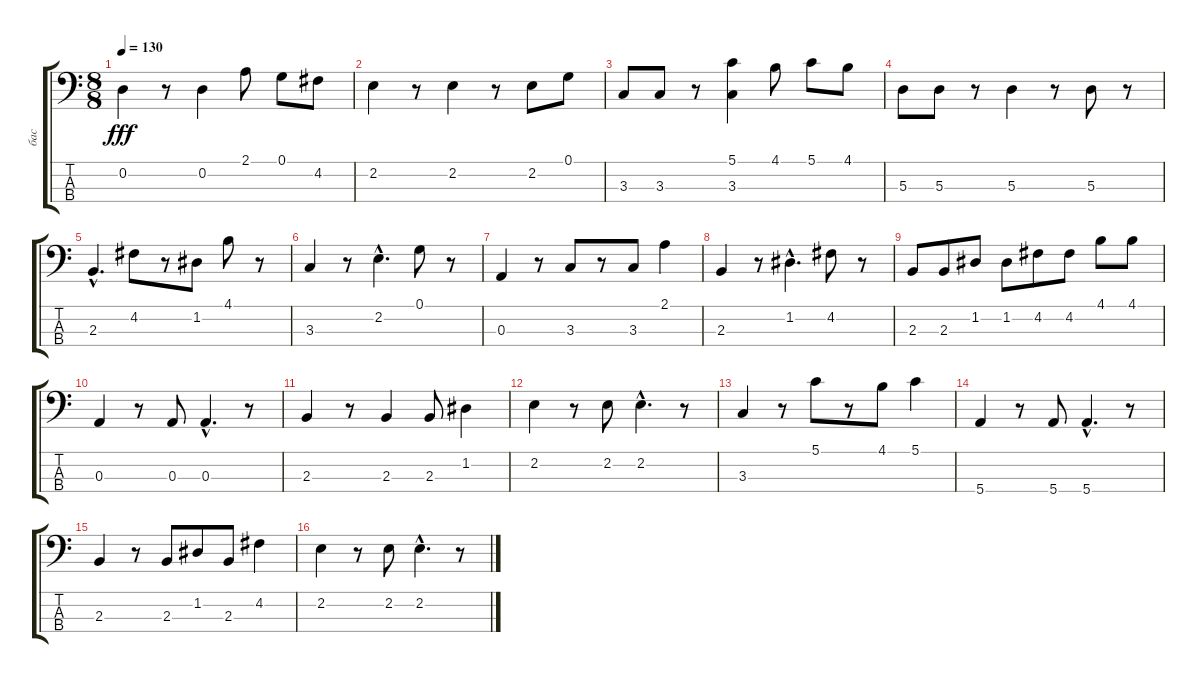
\track ("бас" "бас") {instrument fretlessbass}
\staff {score tabs}
\tuning (G2 D2 A1 E1) {hide}
\ts (8 8)
\tempo 130
\clef f4
\ks c
0.2.4{dy fff} r.8 0.2.4 2.1.8 0.1.8 4.2.8 |
2.2.4 r.8 2.2.4 r.8 2.2.8 0.1.8 |
3.3.8 3.3.8 r.8 (5.1 3.3).4 4.1.8 5.1.8 4.1.8 |
5.3.8 5.3.8 r.8 5.3.4 r.8 5.3.8 r.8 |
2.3{hac}.4{d} 4.2.8 r.8 1.2.8 4.1.8 r.8 |
3.3.4 r.8 2.2{hac}.4{d} 0.1.8 r.8 |
0.3.4 r.8 3.3.8 r.8 3.3.8 2.1.4 |
2.3.4 r.8 1.2{hac}.4{d} 4.2.8 r.8 |
2.3.8 2.3.8 1.2.8 1.2.8 4.2.8 4.2.8 4.1.8 4.1.8 |
0.3.4 r.8 0.3.8 0.3{hac}.4{d} r.8 |
2.3.4 r.8 2.3.4 2.3.8 1.2.4 |
2.2.4 r.8 2.2.8 2.2{hac}.4{d} r.8 |
3.3.4 r.8 5.1.8 r.8 4.1.8 5.1.4 |
5.4.4 r.8 5.4.8 5.4{hac}.4{d} r.8 |
2.3.4 r.8 2.3.8 1.2.8 2.3.8 4.2.4 |
2.2.4 r.8 2.2.8 2.2{hac}.4{d} r.8
